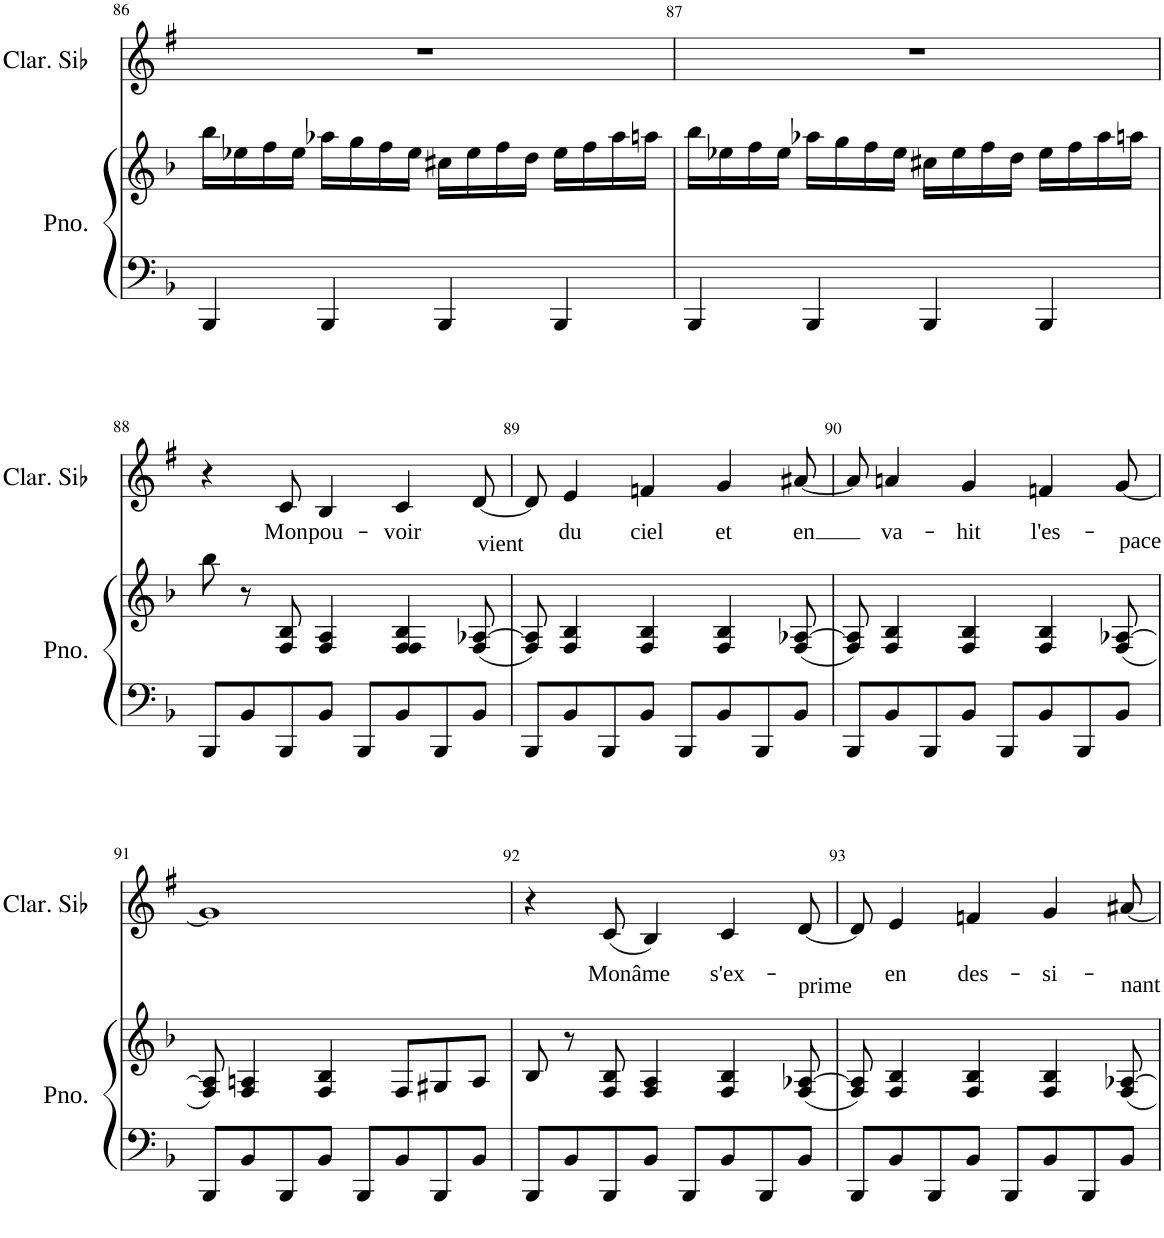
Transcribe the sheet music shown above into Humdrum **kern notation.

**kern	**kern	**kern	**text
*part2	*part2	*part1	*part1
*staff3	*staff2	*staff1	*staff1
*I"Piano	*	*I"Clarinette en Sib	*
*I'Pno.	*	*I'Clar. Sib	*
!!LO:PB:g=z
*clefF4	*clefG2	*clefG2	*
*	*	*Trd1c2	*
*k[b-]	*k[b-]	*k[f#]	*
*M4/4	*M4/4	*M4/4	*
=86	=86	=86	=86
4BBB-/	16bb-\LL	1r	.
.	16ee-X\	.	.
.	16ff\	.	.
.	16ee-\JJ	.	.
4BBB-/	16aa-X\LL	.	.
.	16gg\	.	.
.	16ff\	.	.
.	16ee-\JJ	.	.
4BBB-/	16cc#X\LL	.	.
.	16ee-\	.	.
.	16ff\	.	.
.	16dd\JJ	.	.
4BBB-/	16ee-\LL	.	.
.	16ff\	.	.
.	16aa-\	.	.
.	16aan\JJ	.	.
=87	=87	=87	=87
4BBB-/	16bb-\LL	1r	.
.	16ee-X\	.	.
.	16ff\	.	.
.	16ee-\JJ	.	.
4BBB-/	16aa-X\LL	.	.
.	16gg\	.	.
.	16ff\	.	.
.	16ee-\JJ	.	.
4BBB-/	16cc#X\LL	.	.
.	16ee-\	.	.
.	16ff\	.	.
.	16dd\JJ	.	.
4BBB-/	16ee-\LL	.	.
.	16ff\	.	.
.	16aa-\	.	.
.	16aan\JJ	.	.
!!LO:LB:g=z
=88	=88	=88	=88
8BBB-/L	8bb-\	4r	.
8BB-/	8r	.	.
!	!	!	!LO:LY:b
8BBB-/	8F/ 8B-/	8c/	Mon
!	!	!	!LO:LY:b
8BB-/J	4F/ 4A/	4B/	pou-
8BBB-/L	.	.	.
!	!	!	!LO:LY:b
8BB-/	4F/ 4F/ 4B-/	4c/	-voir
8BBB-/	.	.	.
!	!	!	!LO:LY:b
8BB-/J	(8F/ [8A-X/	[8d/	vient
=89	=89	=89	=89
8BBB-/L	8F/ 8A-/])	8d/]	.
!	!	!	!LO:LY:b
8BB-/	4F/ 4B-/	4e/	du
8BBB-/	.	.	.
!	!	!	!LO:LY:b
8BB-/J	4F/ 4B-/	4fn/	ciel
8BBB-/L	.	.	.
!	!	!	!LO:LY:b
8BB-/	4F/ 4B-/	4g/	et
8BBB-/	.	.	.
!	!	!	!LO:LY:b
8BB-/J	(8F/ [8A-X/	[8a#X/	en
=90	=90	=90	=90
8BBB-/L	8F/ 8A-/])	8a#/]	.
!	!	!	!LO:LY:b
8BB-/	4F/ 4B-/	4an/	va-
8BBB-/	.	.	.
!	!	!	!LO:LY:b
8BB-/J	4F/ 4B-/	4g/	-hit
8BBB-/L	.	.	.
!	!	!	!LO:LY:b
8BB-/	4F/ 4B-/	4fn/	l'es-
8BBB-/	.	.	.
!	!	!	!LO:LY:b
8BB-/J	(8F/ [8A-X/	[8g/	-pace
!!LO:LB:g=z
=91	=91	=91	=91
8BBB-/L	8F/ 8A-/])	1g]	.
8BB-/	4F/ 4An/	.	.
8BBB-/	.	.	.
8BB-/J	4F/ 4B-/	.	.
8BBB-/L	.	.	.
8BB-/	8F/L	.	.
8BBB-/	8G#X/	.	.
8BB-/J	8A/J	.	.
=92	=92	=92	=92
8BBB-/L	8B-/	4r	.
8BB-/	8r	.	.
!	!	!	!LO:LY:b
8BBB-/	8F/ 8B-/	(8c/	Mon
!	!	!	!LO:LY:b
8BB-/J	4F/ 4A/	4B/)	âme
8BBB-/L	.	.	.
!	!	!	!LO:LY:b
8BB-/	4F/ 4B-/	4c/	s'ex-
8BBB-/	.	.	.
!	!	!	!LO:LY:b
8BB-/J	(8F/ [8A-X/	[8d/	-prime
=93	=93	=93	=93
8BBB-/L	8F/ 8A-/])	8d/]	.
!	!	!	!LO:LY:b
8BB-/	4F/ 4B-/	4e/	en
8BBB-/	.	.	.
!	!	!	!LO:LY:b
8BB-/J	4F/ 4B-/	4fn/	des-
8BBB-/L	.	.	.
!	!	!	!LO:LY:b
8BB-/	4F/ 4B-/	4g/	-si-
8BBB-/	.	.	.
!	!	!	!LO:LY:b
8BB-/J	8F/ [8A-X/	[8a#X/	-nant
=	=	=	=
*-	*-	*-	*-
